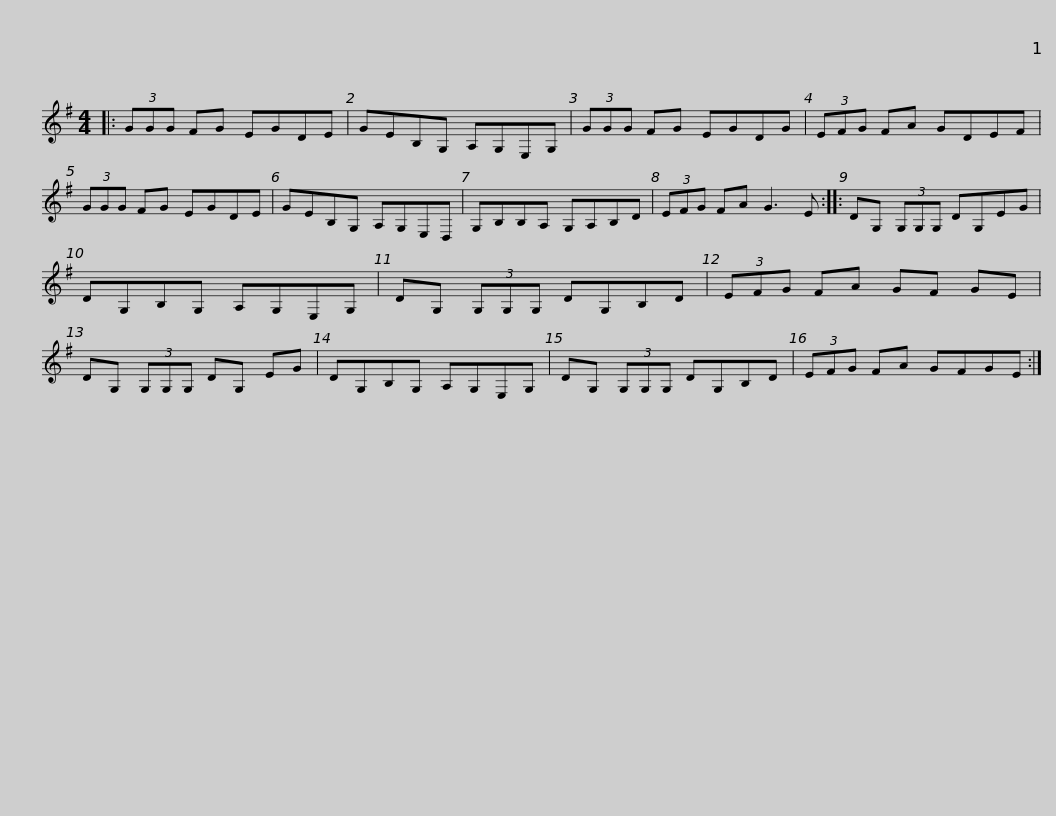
X:1
L:1/8
M:4/4
I:linebreak $
K:G
V:1 treble
V:1
|: (3GGG FG EGDE | GEB,G, A,G,E,G, | (3GGG FG EGDG | (3EFG FA GDEF |$ (3GGG FG EGDE | %5
 GEB,G, A,G,E,D, | G,B,B,A, G,A,B,D | (3EFG FA G3 E ::$ DG, (3G,G,G, DG,EG | DG,B,G, A,G,E,G, | %10
 DG, (3G,G,G, DG,B,D | (3EFG FA GF GE |$ DG, (3G,G,G, DG, EG | DG,B,G, A,G,E,G, | DG, (3G,G,G, DG,B,D | %15
 (3EFG FA GFGE :| %16
